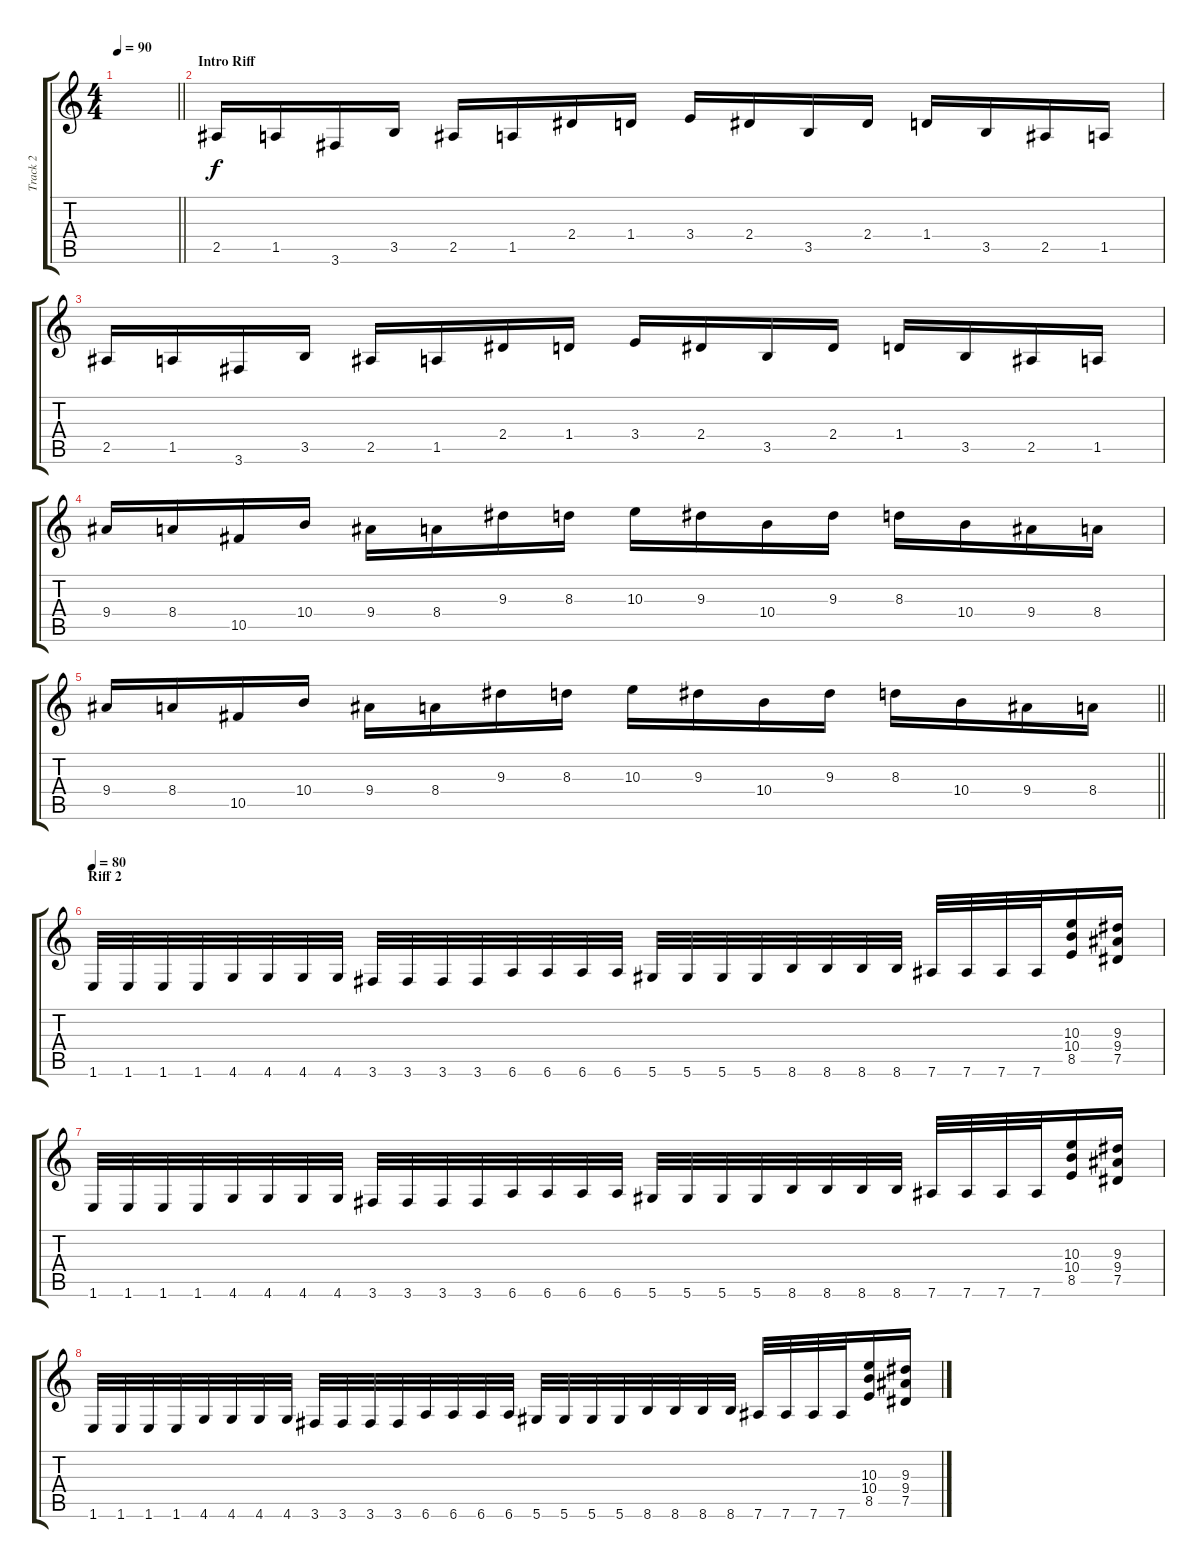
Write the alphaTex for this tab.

\track ("Track 2" "Track 2") {instrument distortionguitar}
\staff {score tabs}
\tuning (Eb4 Bb3 Gb3 Db3 Ab2 Eb2) {hide}
\ts (4 4)
\tempo 90
\clef g2
\barLineRight lightlight
\ks c
|
\section ("" "Intro Riff")
2.5.16 1.5.16 3.6.16 3.5.16 2.5.16 1.5.16 2.4.16 1.4.16 3.4.16 2.4.16 3.5.16 2.4.16 1.4.16 3.5.16 2.5.16 1.5.16 |
2.5.16 1.5.16 3.6.16 3.5.16 2.5.16 1.5.16 2.4.16 1.4.16 3.4.16 2.4.16 3.5.16 2.4.16 1.4.16 3.5.16 2.5.16 1.5.16 |
9.4.16 8.4.16 10.5.16 10.4.16 9.4.16 8.4.16 9.3.16 8.3.16 10.3.16 9.3.16 10.4.16 9.3.16 8.3.16 10.4.16 9.4.16 8.4.16 |
\barLineRight lightlight
9.4.16 8.4.16 10.5.16 10.4.16 9.4.16 8.4.16 9.3.16 8.3.16 10.3.16 9.3.16 10.4.16 9.3.16 8.3.16 10.4.16 9.4.16 8.4.16 |
\section ("" "Riff 2")
\tempo 80
1.6.32 1.6.32 1.6.32 1.6.32 4.6.32 4.6.32 4.6.32 4.6.32 3.6.32 3.6.32 3.6.32 3.6.32 6.6.32 6.6.32 6.6.32 6.6.32 5.6.32 5.6.32 5.6.32 5.6.32 8.6.32 8.6.32 8.6.32 8.6.32 7.6.32 7.6.32 7.6.32 7.6.32 (10.3 10.4 8.5).16 (9.3 9.4 7.5).16 |
1.6.32 1.6.32 1.6.32 1.6.32 4.6.32 4.6.32 4.6.32 4.6.32 3.6.32 3.6.32 3.6.32 3.6.32 6.6.32 6.6.32 6.6.32 6.6.32 5.6.32 5.6.32 5.6.32 5.6.32 8.6.32 8.6.32 8.6.32 8.6.32 7.6.32 7.6.32 7.6.32 7.6.32 (10.3 10.4 8.5).16 (9.3 9.4 7.5).16 |
1.6.32 1.6.32 1.6.32 1.6.32 4.6.32 4.6.32 4.6.32 4.6.32 3.6.32 3.6.32 3.6.32 3.6.32 6.6.32 6.6.32 6.6.32 6.6.32 5.6.32 5.6.32 5.6.32 5.6.32 8.6.32 8.6.32 8.6.32 8.6.32 7.6.32 7.6.32 7.6.32 7.6.32 (10.3 10.4 8.5).16 (9.3 9.4 7.5).16
